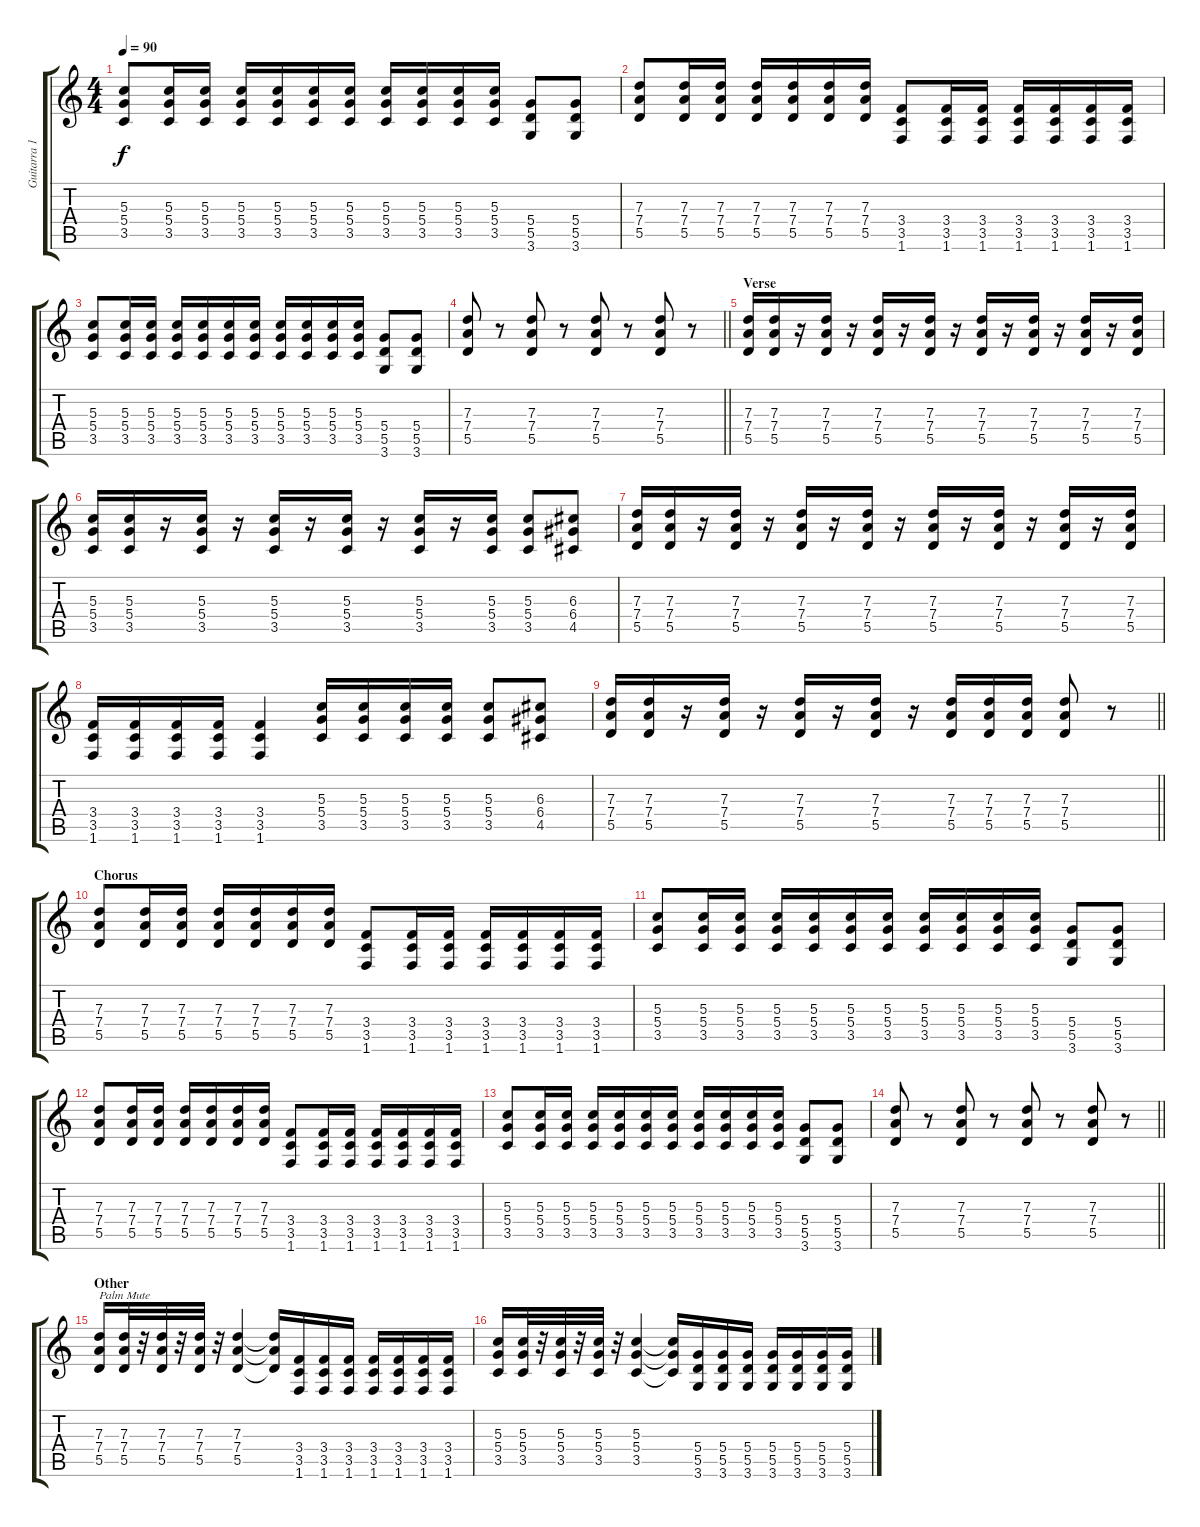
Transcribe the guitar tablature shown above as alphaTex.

\track ("Guitarra 1 - Mathias" "Guitarra 1") {instrument distortionguitar}
\staff {score tabs}
\tuning (E4 B3 G3 D3 A2 E2) {hide}
\ts (4 4)
\tempo 90
\clef g2
\ks c
(5.3 5.4 3.5).8{dy f} (5.3 5.4 3.5).16 (5.3 5.4 3.5).16 (5.3 5.4 3.5).16 (5.3 5.4 3.5).16 (5.3 5.4 3.5).16 (5.3 5.4 3.5).16 (5.3 5.4 3.5).16 (5.3 5.4 3.5).16 (5.3 5.4 3.5).16 (5.3 5.4 3.5).16 (5.4 5.5 3.6).8 (5.4 5.5 3.6).8 |
(7.3 7.4 5.5).8 (7.3 7.4 5.5).16 (7.3 7.4 5.5).16 (7.3 7.4 5.5).16 (7.3 7.4 5.5).16 (7.3 7.4 5.5).16 (7.3 7.4 5.5).16 (3.4 3.5 1.6).8 (3.4 3.5 1.6).16 (3.4 3.5 1.6).16 (3.4 3.5 1.6).16 (3.4 3.5 1.6).16 (3.4 3.5 1.6).16 (3.4 3.5 1.6).16 |
(5.3 5.4 3.5).8 (5.3 5.4 3.5).16 (5.3 5.4 3.5).16 (5.3 5.4 3.5).16 (5.3 5.4 3.5).16 (5.3 5.4 3.5).16 (5.3 5.4 3.5).16 (5.3 5.4 3.5).16 (5.3 5.4 3.5).16 (5.3 5.4 3.5).16 (5.3 5.4 3.5).16 (5.4 5.5 3.6).8 (5.4 5.5 3.6).8 |
\barLineRight lightlight
(7.3 7.4 5.5).8 r.8 (7.3 7.4 5.5).8 r.8 (7.3 7.4 5.5).8 r.8 (7.3 7.4 5.5).8 r.8 |
\section ("" "Verse")
(7.3 7.4 5.5).16 (7.3 7.4 5.5).16 r.16 (7.3 7.4 5.5).16 r.16 (7.3 7.4 5.5).16 r.16 (7.3 7.4 5.5).16 r.16 (7.3 7.4 5.5).16 r.16 (7.3 7.4 5.5).16 r.16 (7.3 7.4 5.5).16 r.16 (7.3 7.4 5.5).16 |
(5.3 5.4 3.5).16 (5.3 5.4 3.5).16 r.16 (5.3 5.4 3.5).16 r.16 (5.3 5.4 3.5).16 r.16 (5.3 5.4 3.5).16 r.16 (5.3 5.4 3.5).16 r.16 (5.3 5.4 3.5).16 (5.3 5.4 3.5).8 (6.3 6.4 4.5).8 |
(7.3 7.4 5.5).16 (7.3 7.4 5.5).16 r.16 (7.3 7.4 5.5).16 r.16 (7.3 7.4 5.5).16 r.16 (7.3 7.4 5.5).16 r.16 (7.3 7.4 5.5).16 r.16 (7.3 7.4 5.5).16 r.16 (7.3 7.4 5.5).16 r.16 (7.3 7.4 5.5).16 |
(3.4 3.5 1.6).16 (3.4 3.5 1.6).16 (3.4 3.5 1.6).16 (3.4 3.5 1.6).16 (3.4 3.5 1.6).4 (5.3 5.4 3.5).16 (5.3 5.4 3.5).16 (5.3 5.4 3.5).16 (5.3 5.4 3.5).16 (5.3 5.4 3.5).8 (6.3 6.4 4.5).8 |
\barLineRight lightlight
(7.3 7.4 5.5).16 (7.3 7.4 5.5).16 r.16 (7.3 7.4 5.5).16 r.16 (7.3 7.4 5.5).16 r.16 (7.3 7.4 5.5).16 r.16 (7.3 7.4 5.5).16 (7.3 7.4 5.5).16 (7.3 7.4 5.5).16 (7.3 7.4 5.5).8 r.8 |
\section ("" "Chorus")
(7.3 7.4 5.5).8 (7.3 7.4 5.5).16 (7.3 7.4 5.5).16 (7.3 7.4 5.5).16 (7.3 7.4 5.5).16 (7.3 7.4 5.5).16 (7.3 7.4 5.5).16 (3.4 3.5 1.6).8 (3.4 3.5 1.6).16 (3.4 3.5 1.6).16 (3.4 3.5 1.6).16 (3.4 3.5 1.6).16 (3.4 3.5 1.6).16 (3.4 3.5 1.6).16 |
(5.3 5.4 3.5).8 (5.3 5.4 3.5).16 (5.3 5.4 3.5).16 (5.3 5.4 3.5).16 (5.3 5.4 3.5).16 (5.3 5.4 3.5).16 (5.3 5.4 3.5).16 (5.3 5.4 3.5).16 (5.3 5.4 3.5).16 (5.3 5.4 3.5).16 (5.3 5.4 3.5).16 (5.4 5.5 3.6).8 (5.4 5.5 3.6).8 |
(7.3 7.4 5.5).8 (7.3 7.4 5.5).16 (7.3 7.4 5.5).16 (7.3 7.4 5.5).16 (7.3 7.4 5.5).16 (7.3 7.4 5.5).16 (7.3 7.4 5.5).16 (3.4 3.5 1.6).8 (3.4 3.5 1.6).16 (3.4 3.5 1.6).16 (3.4 3.5 1.6).16 (3.4 3.5 1.6).16 (3.4 3.5 1.6).16 (3.4 3.5 1.6).16 |
(5.3 5.4 3.5).8 (5.3 5.4 3.5).16 (5.3 5.4 3.5).16 (5.3 5.4 3.5).16 (5.3 5.4 3.5).16 (5.3 5.4 3.5).16 (5.3 5.4 3.5).16 (5.3 5.4 3.5).16 (5.3 5.4 3.5).16 (5.3 5.4 3.5).16 (5.3 5.4 3.5).16 (5.4 5.5 3.6).8 (5.4 5.5 3.6).8 |
\barLineRight lightlight
(7.3 7.4 5.5).8 r.8 (7.3 7.4 5.5).8 r.8 (7.3 7.4 5.5).8 r.8 (7.3 7.4 5.5).8 r.8 |
\section ("" "Other")
(7.3 7.4 5.5).16{txt "Palm Mute"} (7.3 7.4 5.5).32 r.32 (7.3 7.4 5.5).32 r.32 (7.3 7.4 5.5).32 r.32 (7.3 7.4 5.5).4 (7.3{t} 7.4{t} 5.5{t}).16 (3.4 3.5 1.6).16 (3.4 3.5 1.6).16 (3.4 3.5 1.6).16 (3.4 3.5 1.6).16 (3.4 3.5 1.6).16 (3.4 3.5 1.6).16 (3.4 3.5 1.6).16 |
(5.3 5.4 3.5).16 (5.3 5.4 3.5).32 r.32 (5.3 5.4 3.5).32 r.32 (5.3 5.4 3.5).32 r.32 (5.3 5.4 3.5).4 (5.3{t} 5.4{t} 3.5{t}).16 (5.4 5.5 3.6).16 (5.4 5.5 3.6).16 (5.4 5.5 3.6).16 (5.4 5.5 3.6).16 (5.4 5.5 3.6).16 (5.4 5.5 3.6).16 (5.4 5.5 3.6).16
